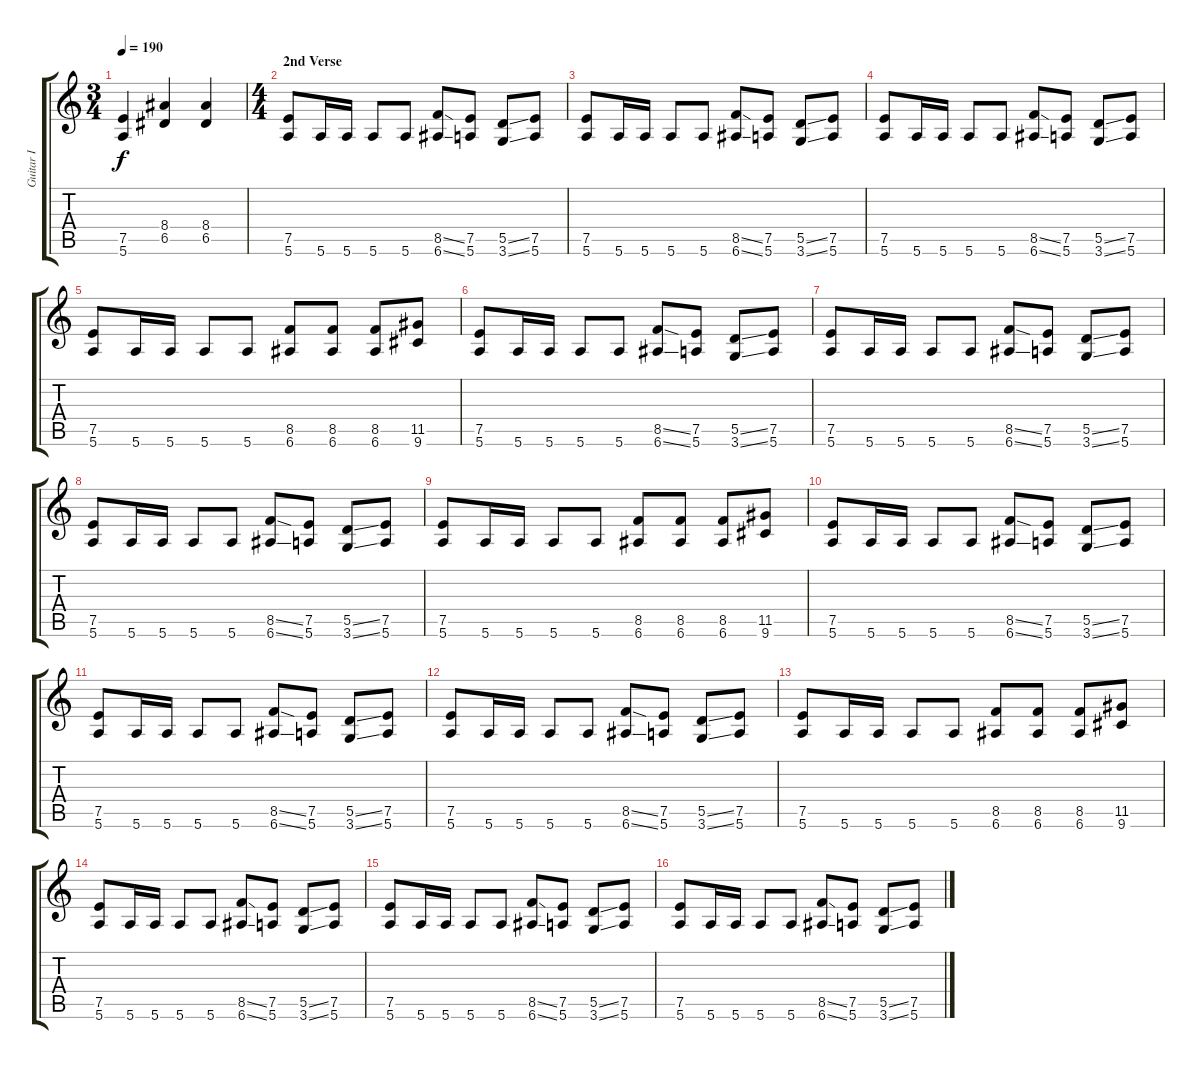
\track ("Guitar I" "Guitar I") {instrument distortionguitar}
\staff {score tabs}
\tuning (E4 B3 G3 D3 A2 E2) {hide}
\ts (3 4)
\tempo 190
\clef g2
\ks c
(7.5 5.6).4{dy f} (8.4 6.5).4 (8.4 6.5).4 |
\ts (4 4)
\section ("" "2nd Verse")
(7.5 5.6).8 5.6.16 5.6.16 5.6.8 5.6.8 (8.5{ss} 6.6{ss}).8 (7.5 5.6).8 (5.5{ss} 3.6{ss}).8 (7.5 5.6).8 |
(7.5 5.6).8 5.6.16 5.6.16 5.6.8 5.6.8 (8.5{ss} 6.6{ss}).8 (7.5 5.6).8 (5.5{ss} 3.6{ss}).8 (7.5 5.6).8 |
(7.5 5.6).8 5.6.16 5.6.16 5.6.8 5.6.8 (8.5{ss} 6.6{ss}).8 (7.5 5.6).8 (5.5{ss} 3.6{ss}).8 (7.5 5.6).8 |
(7.5 5.6).8 5.6.16 5.6.16 5.6.8 5.6.8 (8.5 6.6).8 (8.5 6.6).8 (8.5 6.6).8 (11.5 9.6).8 |
(7.5 5.6).8 5.6.16 5.6.16 5.6.8 5.6.8 (8.5{ss} 6.6{ss}).8 (7.5 5.6).8 (5.5{ss} 3.6{ss}).8 (7.5 5.6).8 |
(7.5 5.6).8 5.6.16 5.6.16 5.6.8 5.6.8 (8.5{ss} 6.6{ss}).8 (7.5 5.6).8 (5.5{ss} 3.6{ss}).8 (7.5 5.6).8 |
(7.5 5.6).8 5.6.16 5.6.16 5.6.8 5.6.8 (8.5{ss} 6.6{ss}).8 (7.5 5.6).8 (5.5{ss} 3.6{ss}).8 (7.5 5.6).8 |
(7.5 5.6).8 5.6.16 5.6.16 5.6.8 5.6.8 (8.5 6.6).8 (8.5 6.6).8 (8.5 6.6).8 (11.5 9.6).8 |
(7.5 5.6).8 5.6.16 5.6.16 5.6.8 5.6.8 (8.5{ss} 6.6{ss}).8 (7.5 5.6).8 (5.5{ss} 3.6{ss}).8 (7.5 5.6).8 |
(7.5 5.6).8 5.6.16 5.6.16 5.6.8 5.6.8 (8.5{ss} 6.6{ss}).8 (7.5 5.6).8 (5.5{ss} 3.6{ss}).8 (7.5 5.6).8 |
(7.5 5.6).8 5.6.16 5.6.16 5.6.8 5.6.8 (8.5{ss} 6.6{ss}).8 (7.5 5.6).8 (5.5{ss} 3.6{ss}).8 (7.5 5.6).8 |
(7.5 5.6).8 5.6.16 5.6.16 5.6.8 5.6.8 (8.5 6.6).8 (8.5 6.6).8 (8.5 6.6).8 (11.5 9.6).8 |
(7.5 5.6).8 5.6.16 5.6.16 5.6.8 5.6.8 (8.5{ss} 6.6{ss}).8 (7.5 5.6).8 (5.5{ss} 3.6{ss}).8 (7.5 5.6).8 |
(7.5 5.6).8 5.6.16 5.6.16 5.6.8 5.6.8 (8.5{ss} 6.6{ss}).8 (7.5 5.6).8 (5.5{ss} 3.6{ss}).8 (7.5 5.6).8 |
(7.5 5.6).8 5.6.16 5.6.16 5.6.8 5.6.8 (8.5{ss} 6.6{ss}).8 (7.5 5.6).8 (5.5{ss} 3.6{ss}).8 (7.5 5.6).8
